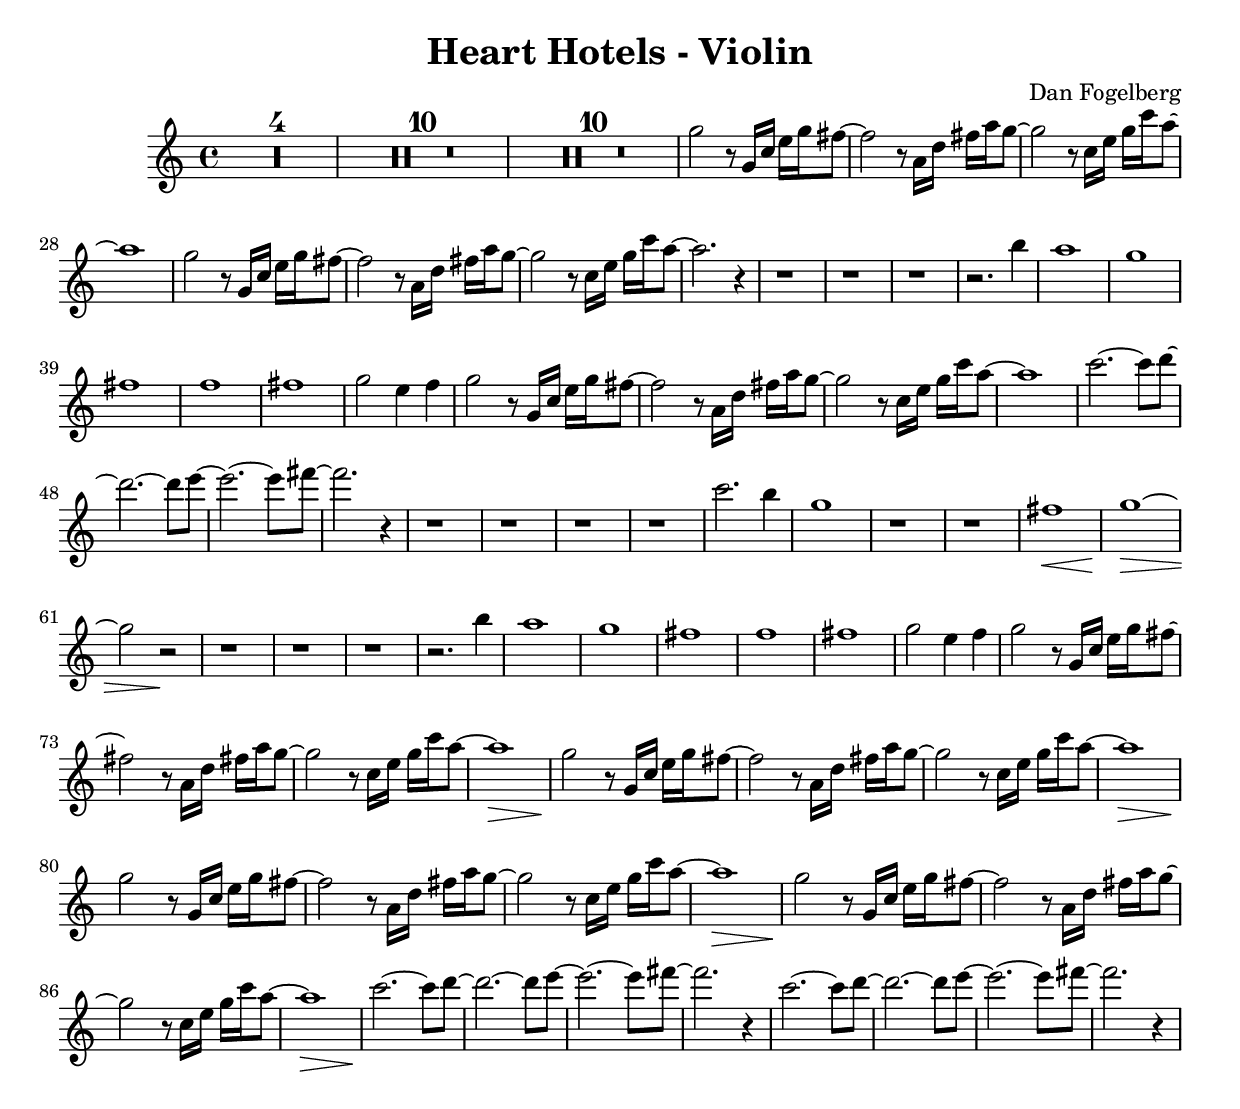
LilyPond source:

\version "2.18.2"
\header {
  title = "Heart Hotels - Violin"
  composer = "Dan Fogelberg"
}
melody = \relative c'' {
  \clef treble
  \key c \major
  \time 4/4
  \tempo 4 = 96 
  \set Score.tempoHideNote = ##t  
  \override Glissando.style = #'zigzag

  
  \compressFullBarRests
  R1*4
  R1*10
  R1*10

  g'2 r8 
  g,16 c e g fis8~fis2 r8  
  a,16 d fis a g8~g2 r8 
  c,16 e g c a8~a1  

  g2 r8 
  g,16 c e g fis8~fis2 r8  
  a,16 d fis a g8~g2 r8 
  c,16 e g c a8~a2. r4

  r1 r1 r1 r2. b4
  a1 g1
  fis1 f1 fis1 g2 e4 f4 


  g2 r8 
  g,16 c e g fis8~fis2 r8  
  a,16 d fis a g8~g2 r8 
  c,16 e g c a8~a1 

  c2.~c8 d8~d2.~d8 e8~e2.~e8 fis8~fis2. r4

  r1 r1 r1 r1
  c2. b4  g1 
  r1 | r1 | fis1\< | g1\>~g2 r2\!    


  r1 r1 r1 r2. b4
  a1 g1
  fis1 f1 fis1 g2 e4 f4 

  g2 r8 
  g,16 c e g fis8~fis2 r8  
  a,16 d fis a g8~g2 r8 
  c,16 e g c a8~a1\> 

  g2\! r8 
  g,16 c e g fis8~fis2 r8  
  a,16 d fis a g8~g2 r8 
  c,16 e g c a8~a1\> 

  g2\! r8 
  g,16 c e g fis8~fis2 r8  
  a,16 d fis a g8~g2 r8 
  c,16 e g c a8~a1\>

  g2\! r8 
  g,16 c e g fis8~fis2 r8  
  a,16 d fis a g8~g2 r8 
  c,16 e g c a8~a1\>

  c2.\!~c8 d8~d2.~d8 e8~e2.~e8 fis8~fis2. r4
 
  c2.~c8 d8~d2.~d8 e8~e2.~e8 fis8~fis2. r4

}

\score {
  \new Staff \melody
  \layout { }
  \midi {
     \tempo 2 = 72
    \context {
      \Voice
      \remove "Dynamic_performer"
    } 
  }
}